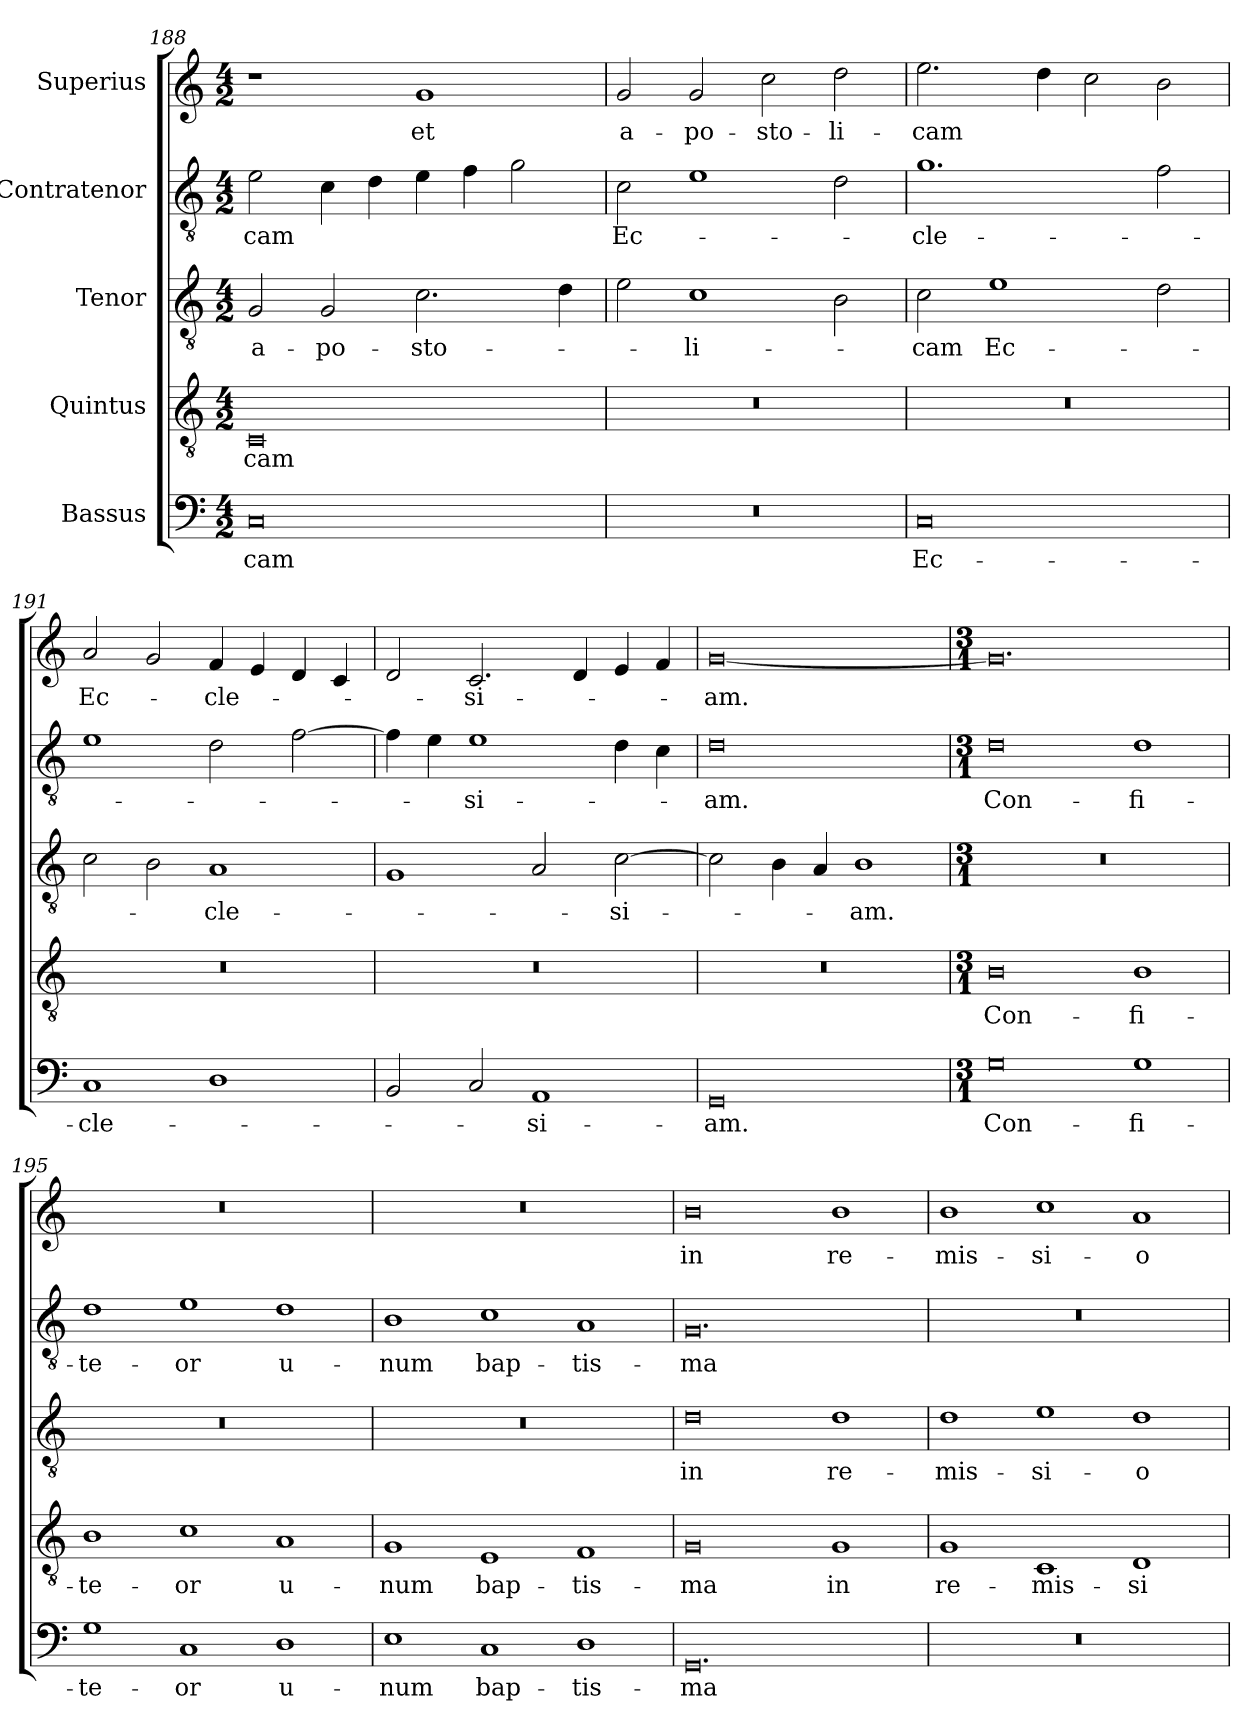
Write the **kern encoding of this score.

**kern	**text	**kern	**text	**kern	**text	**kern	**text	**kern	**text
*part5	*part5	*part4	*part4	*part3	*part3	*part2	*part2	*part1	*part1
*staff5	*staff5	*staff4	*staff4	*staff3	*staff3	*staff2	*staff2	*staff1	*staff1
*I"Bassus	*	*I"Quintus	*	*I"Tenor	*	*I"Contratenor	*	*I"Superius	*
*clefF4	*	*clefGv2	*	*clefGv2	*	*clefGv2	*	*clefG2	*
*k[]	*	*k[]	*	*k[]	*	*k[]	*	*k[]	*
*M4/2	*	*M4/2	*	*M4/2	*	*M4/2	*	*M4/2	*
=188	=188	=188	=188	=188	=188	=188	=188	=188	=188
0C/	-cam	0C/	-cam	2G/	a-	2e\	-cam	1r	.
.	.	.	.	2G/	-po-	4c\	.	.	.
.	.	.	.	.	.	4d\	.	.	.
.	.	.	.	2.c\	-sto-	4e\	.	1g/	et
.	.	.	.	.	.	4f\	.	.	.
.	.	.	.	.	.	2g\	.	.	.
.	.	.	.	4d\	.	.	.	.	.
=189	=189	=189	=189	=189	=189	=189	=189	=189	=189
0r	.	0r	.	2e\	.	2c\	Ec-	2g/	a-
.	.	.	.	1c/	-li-	1e/	.	2g/	-po-
.	.	.	.	.	.	.	.	2cc\	-sto-
.	.	.	.	2B\	.	2d\	.	2dd\	-li-
=190	=190	=190	=190	=190	=190	=190	=190	=190	=190
0C/	Ec-	0r	.	2c\	-cam	1.g/	-cle-	2.ee\	-cam
.	.	.	.	1e/	Ec-	.	.	.	.
.	.	.	.	.	.	.	.	4dd\	.
.	.	.	.	.	.	.	.	2cc\	.
.	.	.	.	2d\	.	2f\	.	2b\	.
=191	=191	=191	=191	=191	=191	=191	=191	=191	=191
1C/	-cle-	0r	.	2c\	.	1e/	.	2a/	Ec-
.	.	.	.	2B\	.	.	.	2g/	.
1D\	.	.	.	1A/	-cle-	2d\	.	4f/	-cle-
.	.	.	.	.	.	.	.	4e/	.
.	.	.	.	.	.	[2f\	.	4d/	.
.	.	.	.	.	.	.	.	4c/	.
=192	=192	=192	=192	=192	=192	=192	=192	=192	=192
2BB/	.	0r	.	1G/	.	4f\]	.	2d/	.
.	.	.	.	.	.	4e\	.	.	.
2C/	.	.	.	.	.	1e/	-si-	2.c/	-si-
1AA/	-si-	.	.	2A/	.	.	.	.	.
.	.	.	.	.	.	.	.	4d/	.
.	.	.	.	[2c\	-si-	4d\	.	4e/	.
.	.	.	.	.	.	4c\	.	4f/	.
=193	=193	=193	=193	=193	=193	=193	=193	=193	=193
0GG/	-am.	0r	.	2c\]	.	0d/	-am.	[0g/	-am.
.	.	.	.	4B\	.	.	.	.	.
.	.	.	.	4A/	.	.	.	.	.
.	.	.	.	1B/	-am.	.	.	.	.
=194	=194	=194	=194	=194	=194	=194	=194	=194	=194
*M3/1	*	*M3/1	*	*M3/1	*	*M3/1	*	*M3/1	*
!	!	!	!	!LO:N:vis=0	!	!	!	!	!
0G\	Con-	0B\	Con-	0.r	.	0d\	Con-	0.g/]	.
1G\	-fi-	1B\	-fi-	.	.	1d\	-fi-	.	.
=195	=195	=195	=195	=195	=195	=195	=195	=195	=195
!	!	!	!	!LO:N:vis=0	!	!	!	!LO:N:vis=0	!
1G\	-te-	1B\	-te-	0.r	.	1d\	-te-	0.r	.
1C/	-or	1c\	-or	.	.	1e\	-or	.	.
1D\	u-	1A/	u-	.	.	1d\	u-	.	.
=196	=196	=196	=196	=196	=196	=196	=196	=196	=196
!	!	!	!	!LO:N:vis=0	!	!	!	!LO:N:vis=0	!
1E\	-num	1G/	-num	0.r	.	1B\	-num	0.r	.
1C/	bap-	1E/	bap-	.	.	1c\	bap-	.	.
1D\	-tis-	1F/	-tis-	.	.	1A/	-tis-	.	.
=197	=197	=197	=197	=197	=197	=197	=197	=197	=197
0.GG/	-ma	0G/	-ma	0d\	in	0.G/	-ma	0b\	in
.	.	1G/	in	1d\	re-	.	.	1b\	re-
=198	=198	=198	=198	=198	=198	=198	=198	=198	=198
!LO:N:vis=0	!	!	!	!	!	!LO:N:vis=0	!	!	!
0.r	.	1G/	re-	1d\	-mis-	0.r	.	1b\	-mis-
.	.	1C/	-mis-	1e\	-si-	.	.	1cc\	-si-
.	.	1D/	-si-	1d\	-o-	.	.	1a/	-o-
=	=	=	=	=	=	=	=	=	=
*-	*-	*-	*-	*-	*-	*-	*-	*-	*-
